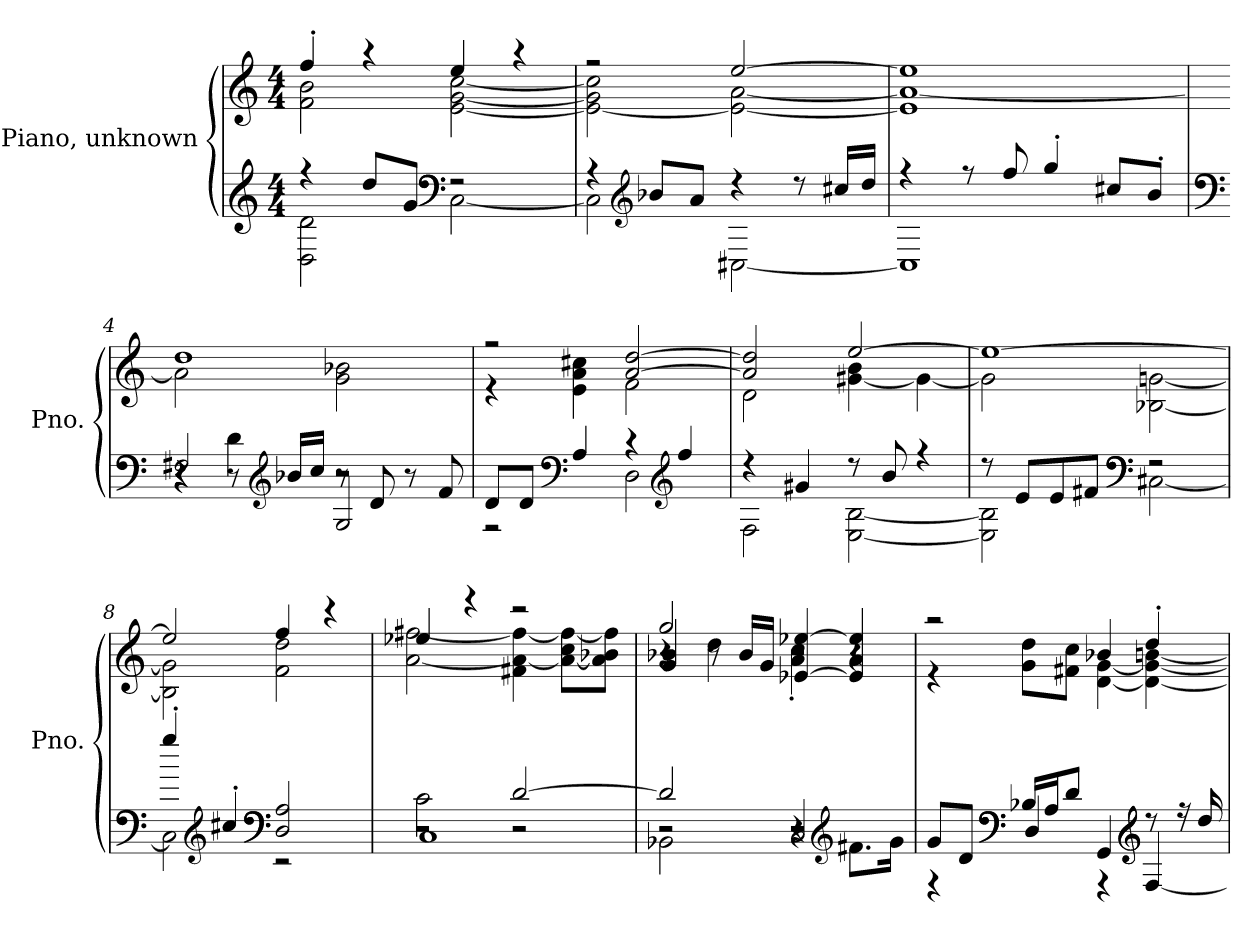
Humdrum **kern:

**kern	**kern
*part1	*part1
*staff2	*staff1
*I"Piano, unknown	*
*I'Pno.	*
*clefG2	*clefG2
*k[]	*k[]
*M4/4	*M4/4
*MM120	*MM120
=1	=1
*^	*^
4r	2D\ 2d\	4ff'/	2f\ 2b\
8dd/L	.	4r	.
8g/J	.	.	.
*clefF4	*	*	*
2r	[2C\	4ee/	[2e\ [2g\ [2cc\
.	.	4r	.
=2	=2	=2	=2
4r	2C\]	2r	2e\_ 2g\] 2cc\]
*clefG2	*	*	*
8b-X/L	.	.	.
8a/J	.	.	.
4r	[2C#X\	[2ee/	2e\_ [2a\
8r	.	.	.
16cc#X/LL	.	.	.
16dd/JJ	.	.	.
=3	=3	=3	=3
4r	1C#]	1ee]	1e] 1a_
8r	.	.	.
8ff/	.	.	.
4gg'/	.	.	.
8cc#X/L	.	.	.
8b'/J	.	.	.
*v	*v	*	*
=4	=4	=4
*clefF4	*	*
*^	*	*
*	*^	*	*
4r	4r	2F#X/	1dd	2a\]
8r	4d\	.	.	.
*clefG2	*	*	*	*
16b-X/LL	.	.	.	.
16cc/JJ	.	.	.	.
8r	2r	2G/	.	2g\ 2b-X\
8d/	.	.	.	.
8r	.	.	.	.
8f/	.	.	.	.
*	*v	*v	*	*
!!LO:LB:g=z	!!
=5	=5	=5	=5
8d/L	2r	2r	4r
8d/J	.	.	.
*clefF4	*	*	*
4A/	.	.	4e\ 4a\ 4cc#X\
4r	2D\	[2a/ [2dd/	2f\
*clefG2	*	*	*
4ff/	.	.	.
=6	=6	=6	=6
4r	2F\	2a/] 2dd/]	2d\
4g#X/	.	.	.
8r	[2E\ [2B\	[2ee/	[4g#X\ 4b\
8b/	.	.	.
4r	.	.	4g#\_
=7	=7	=7	=7
8r	2E\] 2B\]	1ee_	2g#\]
8e/L	.	.	.
8e/	.	.	.
8f#X/J	.	.	.
*clefF4	*	*	*
2r	[2C#X\	.	[2B-X\ [2gn\
=8	=8	=8	=8
4gg'/	2C#\]	2ee/]	2B-\] 2g\]
*clefG2	*	*	*
4cc#X'/	.	.	.
*clefF4	*	*	*
2D/ 2A/	2r	4ff/	2f\ 2dd\
.	.	4r	.
=9	=9	=9	=9
*	*^	*	*
2r	2c\	1C	4ee-X/	[2a\ [2ff#X\
.	.	.	4r	.
[2d/	2r	.	2r	4f#X\ 4a\_ 4ff#\_
.	.	.	.	8a\_ 8cc\ 8ff#\_L
.	.	.	.	8a\] 8b-X\ 8ff#\]J
!!LO:LB:g=z
=10	=10	=10	=10	=10
*	*	*	*	*^
2d/]	2BB-X\	2r	2gg/	4r	4g/ 4b-X/
.	.	.	.	4dd\	8r
.	.	.	.	.	16b-/LL
.	.	.	.	.	16g/JJ
2r	4r	2C/	2r	4a\' 4cc\'	[4e-X/ [4ee-X/
*clefG2	*	*	*	*	*
.	8.f#X\L	.	.	4r	4e-/] 4a/ 4ee-/]
.	16g\Jk	.	.	.	.
*	*v	*v	*	*	*
*	*	*	*v	*v
=11	=11	=11	=11
8g/L	4r	2r	4r
8d/J	.	.	.
*clefF4	*	*	*
16B-X/LL	4D/	.	8g\ 8dd\L
16A/J	.	.	.
8d/J	.	.	8f#X\ 8cc\J
4GG/	4r	4b-X/	[4d\ [4g\
*clefG2	*	*	*
8r	[4F/	4dd'/	4d\_ 4g\_ [4bn\
16r	.	.	.
16dd/	.	.	.
*v	*v	*	*
*	*v	*v
=	=
*-	*-
